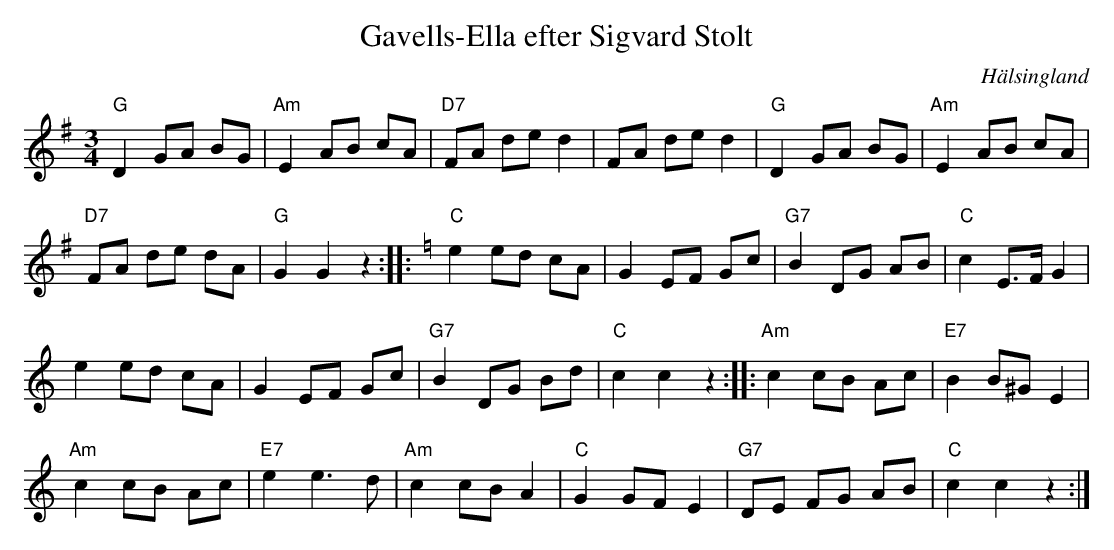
X:1
T: Gavells-Ella efter Sigvard Stolt
O: Hälsingland
M: 3/4
L: 1/8
K: G
"G" D2 GA BG | "Am" E2 AB cA | "D7" FA de d2 | FA de d2 | "G" D2 GA BG | "Am" E2 AB cA |
"D7" FA de dA | "G" G2 G2 z2 ::[K:C] "C" e2 ed cA | G2 EF Gc | "G7" B2 DG AB | "C" c2 E>F G2 |
e2 ed cA | G2 EF Gc | "G7" B2 DG Bd | "C" c2 c2 z2 :: "Am" c2 cB Ac | "E7" B2 B^G E2 |
"Am" c2 cB Ac | "E7" e2 e3 d | "Am" c2 cB A2 | "C" G2 GF E2 | "G7" DE FG AB | "C" c2 c2 z2 :|]
